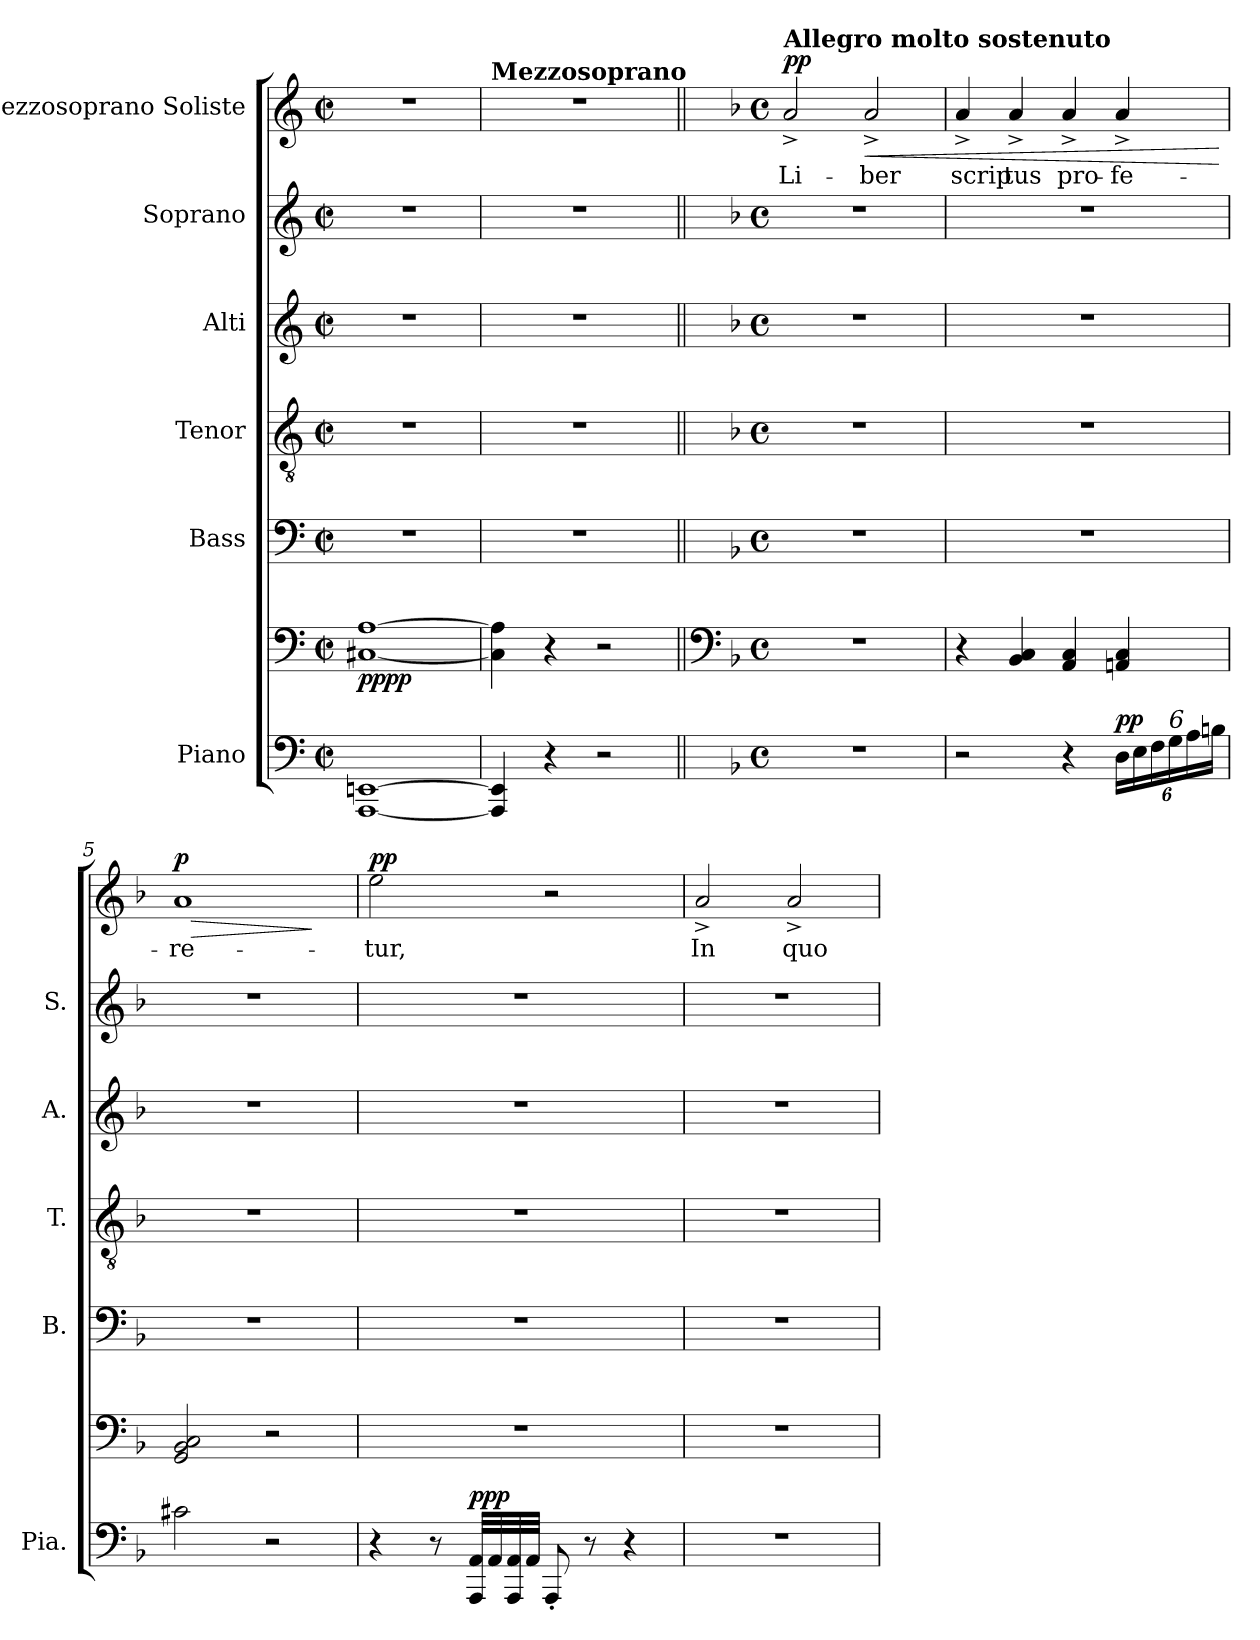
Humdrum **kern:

**kern	**kern	**dynam	**kern	**kern	**kern	**kern	**kern	**text	**dynam
*part6	*part6	*part6	*part5	*part4	*part3	*part2	*part1	*part1	*part1
*staff7	*staff6	*staff6/7	*staff5	*staff4	*staff3	*staff2	*staff1	*staff1	*staff1
*I"Piano	*	*	*I"Bass	*I"Tenor	*I"Alti	*I"Soprano	*I"Mezzosoprano Soliste	*	*
*I'Pia.	*	*	*I'B.	*I'T.	*I'A.	*I'S.	*	*	*
*clefF4	*clefF4	*	*clefF4	*clefGv2	*clefG2	*clefG2	*clefG2	*	*
*	*	*	*	*	*ITrd2c3	*	*	*	*
*k[]	*k[]	*	*k[]	*k[]	*k[f#c#g#]	*k[]	*k[]	*	*
*M2/2	*M2/2	*	*M2/2	*M2/2	*M2/2	*M2/2	*M2/2	*	*
*met(c|)	*met(c|)	*	*met(c|)	*met(c|)	*met(c|)	*met(c|)	*met(c|)	*	*
=1	=1	=1	=1	=1	=1	=1	=1	=1	=1
!	!	!LO:DY:b	!	!	!	!	!	!	!
[1AAA [1EEn	[1C#X [1A	pppp	1r	1r	1r	1r	1r	.	.
=2	=2	=2	=2	=2	=2	=2	=2	=2	=2
!	!	!	!	!	!	!	!LO:TX:a:B:t=Mezzosoprano	!	!
4AAA/] 4EE/]	4C#\] 4A\]	.	1r	1r	1r	1r	1r	.	.
4r	4r	.	.	.	.	.	.	.	.
2r	2r	.	.	.	.	.	.	.	.
=3||	=3||	=3||	=3||	=3||	=3||	=3||	=3||	=3||	=3||
*	*clefF4	*	*	*	*	*	*	*	*
*k[b-]	*k[b-]	*	*k[b-]	*k[b-]	*k[f#c#]	*k[b-]	*k[b-]	*	*
*M4/4	*M4/4	*	*M4/4	*M4/4	*M4/4	*M4/4	*M4/4	*	*
*met(c)	*met(c)	*	*met(c)	*met(c)	*met(c)	*met(c)	*met(c)	*	*
*	*	*	*	*	*	*	*MM88	*	*
!	!	!	!	!	!	!	!LO:TX:a:B:t=Allegro molto sostenuto	!	!
!	!	!	!	!	!	!	!	!	!LO:DY:a
1r	1r	.	1r	1r	1r	1r	2a^/	Li-	pp
!	!	!	!	!	!	!	!	!	!LO:HP:b
.	.	.	.	.	.	.	2a^/	-ber	<
=4	=4	=4	=4	=4	=4	=4	=4	=4	=4
2r	4r	.	1r	1r	1r	1r	4a^/	scrip-	.
.	4BB-/ 4C/	.	.	.	.	.	4a^/	-tus	.
4r	4AA/ 4C/	.	.	.	.	.	4a^/	pro-	.
*Xbrackettup	*	*	*	*	*	*	*	*	*
!	!	!LO:DY:a=2	!	!	!	!	!	!	!
24D\LL	4AAn/ 4C/	pp	.	.	.	.	4a^/	-fe-	.
24E\	.	.	.	.	.	.	.	.	.
24F\	.	.	.	.	.	.	.	.	.
!LO:TX:a:i:t=6	!	!	!	!	!	!	!	!	!
24G\	.	.	.	.	.	.	.	.	.
24A\	.	.	.	.	.	.	.	.	.
24Bn\JJ	.	.	.	.	.	.	.	.	.
.	.	.	.	.	.	.	.	.	[
=5	=5	=5	=5	=5	=5	=5	=5	=5	=5
!	!	!	!	!	!	!	!	!	!LO:HP:b
!	!	!	!	!	!	!	!	!	!LO:DY:n=1:a
2c#X\	2GG/ 2BB-/ 2C/	.	1r	1r	1r	1r	1a	-re-	> p
2r	2r	.	.	.	.	.	.	.	.
.	.	.	.	.	.	.	.	.	]
=6	=6	=6	=6	=6	=6	=6	=6	=6	=6
!	!	!	!	!	!	!	!	!	!LO:DY:a
4r	1r	.	1r	1r	1r	1r	2ee\	-tur,	pp
8r	.	.	.	.	.	.	.	.	.
!	!	!LO:DY:a=2	!	!	!	!	!	!	!
32AAA/ 32AA/LLL	.	ppp	.	.	.	.	.	.	.
32AA/	.	.	.	.	.	.	.	.	.
32AAA/ 32AA/	.	.	.	.	.	.	.	.	.
32AA/JJJ	.	.	.	.	.	.	.	.	.
8AAA'/	.	.	.	.	.	.	2r	.	.
8r	.	.	.	.	.	.	.	.	.
4r	.	.	.	.	.	.	.	.	.
=7	=7	=7	=7	=7	=7	=7	=7	=7	=7
1r	1r	.	1r	1r	1r	1r	2a^/	In	.
.	.	.	.	.	.	.	2a^/	quo	.
=	=	=	=	=	=	=	=	=	=
*-	*-	*-	*-	*-	*-	*-	*-	*-	*-
